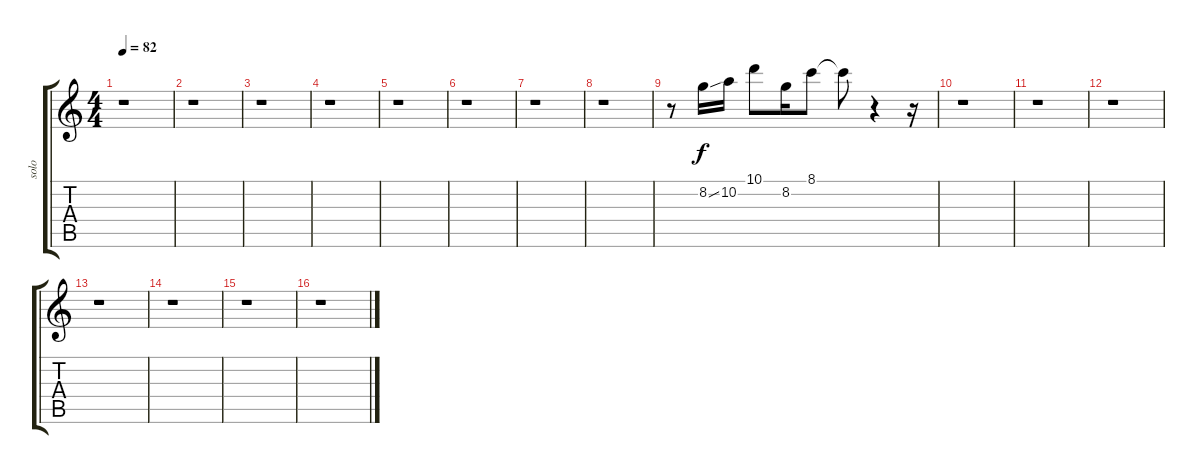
\track ("solo" "solo") {instrument acousticguitarnylon}
\staff {score tabs}
\tuning (E4 B3 G3 D3 A2 E2) {hide}
\ts (4 4)
\tempo 82
\clef g2
\ks c
r.1{dy f} |
r.1 |
r.1 |
r.1 |
r.1 |
r.1 |
r.1 |
r.1 |
r.8 8.2{ss}.16 10.2.16 10.1.8 8.2.16 8.1.8 8.1{t}.8 r.4 r.16 |
r.1 |
r.1 |
r.1 |
r.1 |
r.1 |
r.1 |
r.1
